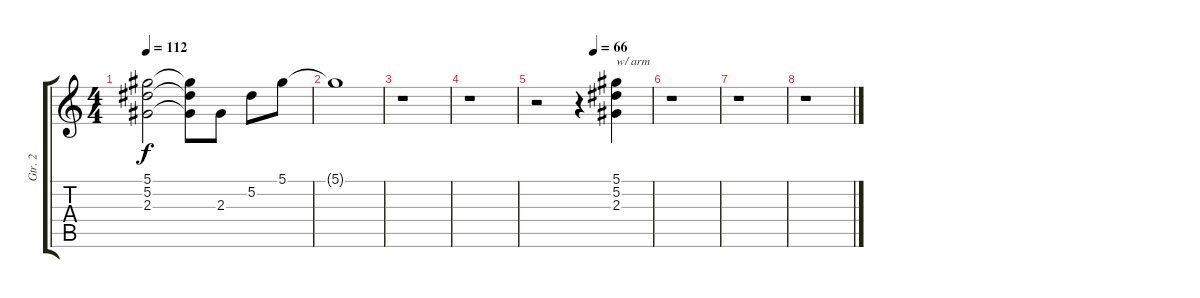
\track ("Gtr. 2" "Gtr. 2") {instrument distortionguitar}
\staff {score tabs}
\tuning (Eb4 Bb3 Gb3 Db3 Ab2 Eb2) {hide}
\ts (4 4)
\tempo 112
\clef g2
\ks c
(5.1{t} 5.2{t} 2.3{t}).2{dy f} (5.1{t} 5.2{t} 2.3{t}).8 2.3.8 5.2.8 5.1.8 |
5.1{t}.1 |
r.1 |
r.1 |
\tempo (60 0.5)
\tempo (66 0.5)
r.2 r.4 (5.1 5.2 2.3).4{txt "w/ arm"} |
r.1 |
r.1 |
r.1
